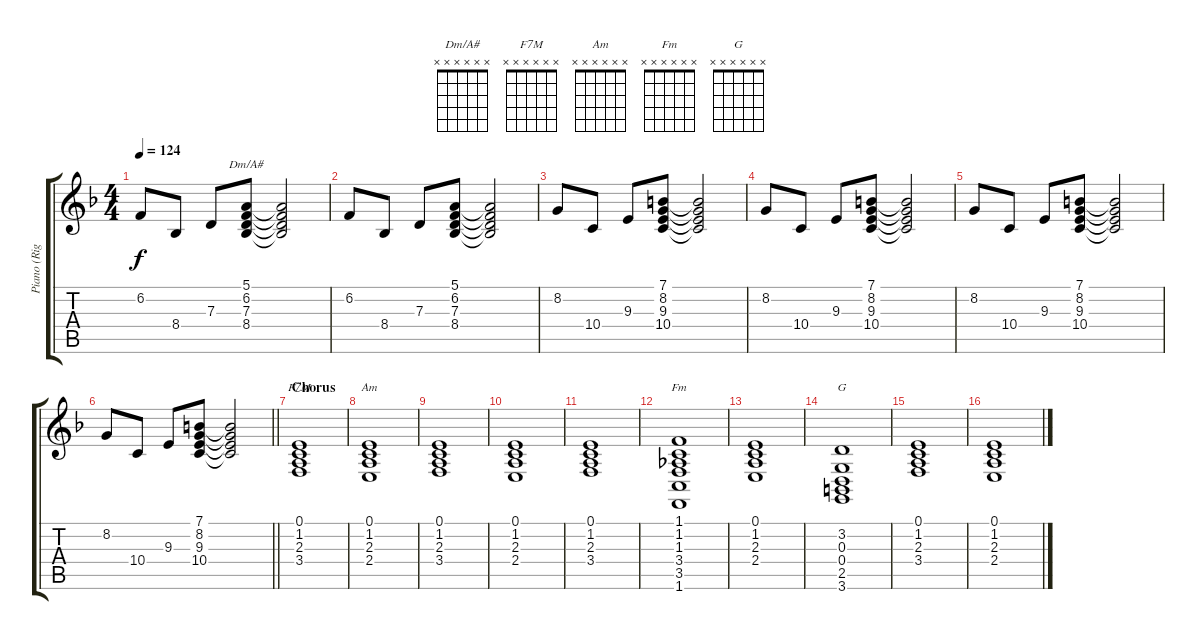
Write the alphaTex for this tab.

\track ("Piano (Right Hand)" "Piano (Rig") {instrument acousticgrandpiano}
\staff {score tabs}
\tuning (E4 B3 G3 D3 A2 E2) {hide}
\chord ("Dm/A#" x x x x x x)
\chord ("F7M" x x x x x x)
\chord ("Am" x x x x x x)
\chord ("Fm" x x x x x x)
\chord ("G" x x x x x x)
\ts (4 4)
\tempo 124
\clef g2
\ks f
6.2.8{dy f} 8.4.8 7.3.8 (5.1 6.2 7.3 8.4).8{ch "Dm/A#"} (5.1{t} 6.2{t} 7.3{t} 8.4{t}).2 |
6.2.8 8.4.8 7.3.8 (5.1 6.2 7.3 8.4).8 (5.1{t} 6.2{t} 7.3{t} 8.4{t}).2 |
8.2.8 10.4.8 9.3.8 (7.1 8.2 9.3 10.4).8 (7.1{t} 8.2{t} 9.3{t} 10.4{t}).2 |
8.2.8 10.4.8 9.3.8 (7.1 8.2 9.3 10.4).8 (7.1{t} 8.2{t} 9.3{t} 10.4{t}).2 |
8.2.8 10.4.8 9.3.8 (7.1 8.2 9.3 10.4).8 (7.1{t} 8.2{t} 9.3{t} 10.4{t}).2 |
\barLineRight lightlight
8.2.8 10.4.8 9.3.8 (7.1 8.2 9.3 10.4).8 (7.1{t} 8.2{t} 9.3{t} 10.4{t}).2 |
\section ("" "Chorus")
(0.1 1.2 2.3 3.4).1{ch "F7M"} |
(0.1 1.2 2.3 2.4).1{ch "Am"} |
(0.1 1.2 2.3 3.4).1 |
(0.1 1.2 2.3 2.4).1 |
(0.1 1.2 2.3 3.4).1 |
(1.1 1.2 1.3 3.4 3.5 1.6).1{ch "Fm"} |
(0.1 1.2 2.3 2.4).1 |
(3.2 0.3 0.4 2.5 3.6).1{ch "G"} |
(0.1 1.2 2.3 3.4).1 |
(0.1 1.2 2.3 2.4).1
